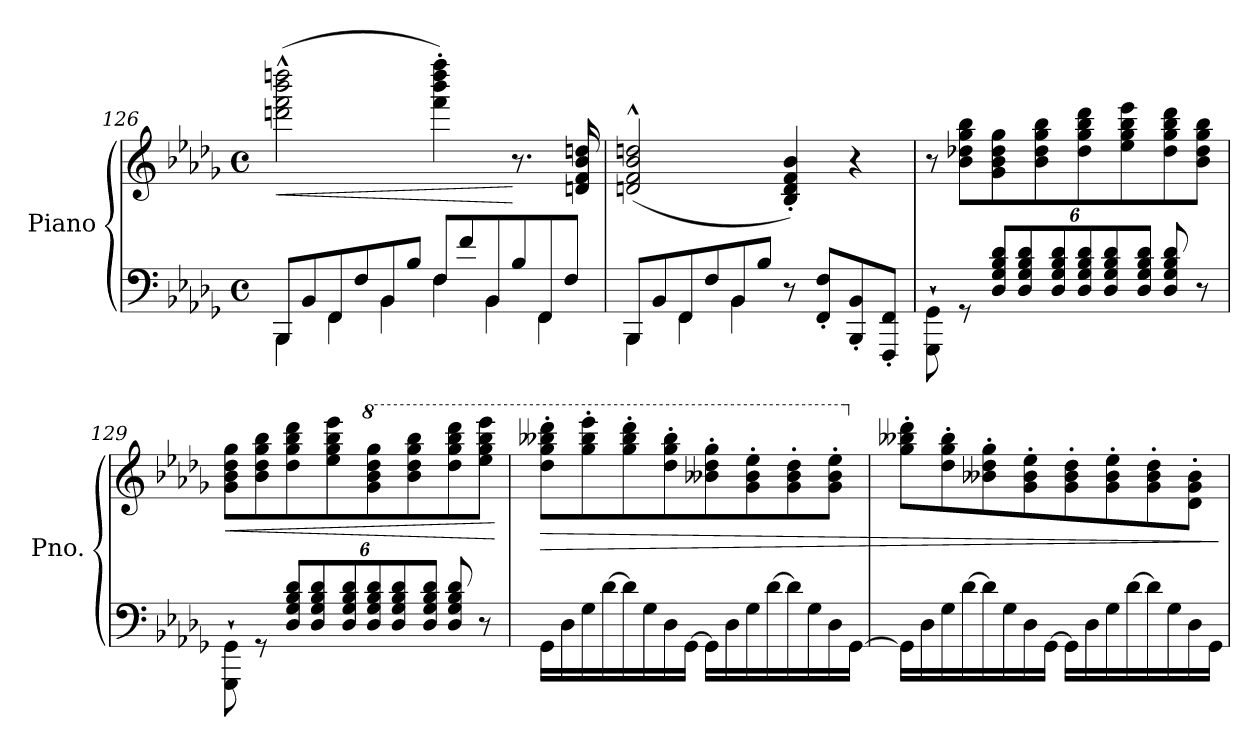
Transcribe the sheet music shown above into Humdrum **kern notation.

**kern	**kern	**dynam
*part1	*part1	*part1
*staff2	*staff1	*staff1/2
*I"Piano	*	*
*I'Pno.	*	*
!!LO:LB:g=z
*clefF4	*clefG2	*
*k[b-e-a-d-g-]	*k[b-e-a-d-g-]	*
*M4/4	*M4/4	*
*met(c)	*met(c)	*
*Xtuplet	*	*
=126	=126	=126
*^	*	*
!	!	!	!LO:HP:b
12BBB-/L	6BBB-\	(2dddn\^^ 2fff\^^ 2bbb-\^^ 2ddddn\^^	<
12BB-/	.	.	.
12FF/	6FF\	.	.
12F/	.	.	.
12BB-/	6BB-\	.	.
12B-/J	.	.	.
12F/L	6F\	4fff\' 4bbb-\' 4dddd\' 4ffff\')	.
12f/	.	.	.
12BB-/	6BB-\	.	.
12B-/	.	8.r	[
12FF/	6FF\	.	.
12F/J	.	.	.
.	.	16dn/ 16f/ 16b-/ 16ddn/	.
=127	=127	=127	=127
12BBB-/L	6BBB-\	(2dn/^^ 2f/^^ 2b-/^^ 2ddn/^^	.
12BB-/	.	.	.
12FF/	6FF\	.	.
12F/	.	.	.
12BB-/	6BB-\	.	.
12B-/J	.	.	.
8r	2ryy	4B-/' 4d/' 4f/' 4b-/')	.
8FF/' 8F/'L	.	.	.
8BBB-/' 8BB-/'	.	4r	.
8FFF/' 8FF/'J	.	.	.
*v	*v	*	*
=128	=128	=128
8GGG-\` 8GG-\`	8r	.
8rGG	8b-\ 8dd-X\ 8gg-\ 8bb-\L	.
*tuplet	*	*
*Xbrackettup	*	*
12D-/ 12G-/ 12B-/ 12d-/L	8g-\ 8b-\ 8dd-\ 8gg-\	.
12D-/ 12G-/ 12B-/ 12d-/	.	.
.	8b-\ 8dd-\ 8gg-\ 8bb-\	.
12D-/ 12G-/ 12B-/ 12d-/	.	.
12D-/ 12G-/ 12B-/ 12d-/	8dd-\ 8gg-\ 8bb-\ 8ddd-\	.
12D-/ 12G-/ 12B-/ 12d-/	.	.
.	8ee-\ 8gg-\ 8bb-\ 8eee-\	.
12D-/ 12G-/ 12B-/ 12d-/J	.	.
8D-/ 8G-/ 8B-/ 8d-/	8dd-\ 8gg-\ 8bb-\ 8ddd-\	.
8r	8b-\ 8dd-\ 8gg-\ 8bb-\J	.
=129	=129	=129
!	!	!LO:HP:b
8GGG-\` 8GG-\`	8g-\ 8b-\ 8dd-\ 8gg-\L	<
8rGG	8b-\ 8dd-\ 8gg-\ 8bb-\	.
12D-/ 12G-/ 12B-/ 12d-/L	8dd-\ 8gg-\ 8bb-\ 8ddd-\	.
12D-/ 12G-/ 12B-/ 12d-/	.	.
.	8ee-\ 8gg-\ 8bb-\ 8eee-\	.
12D-/ 12G-/ 12B-/ 12d-/	.	.
*	*8va	*
12D-/ 12G-/ 12B-/ 12d-/	8gg-\ 8bb-\ 8ddd-\ 8ggg-\	.
12D-/ 12G-/ 12B-/ 12d-/	.	.
.	8bb-\ 8ddd-\ 8ggg-\ 8bbb-\	.
12D-/ 12G-/ 12B-/ 12d-/J	.	.
8D-/ 8G-/ 8B-/ 8d-/	8ddd-\ 8ggg-\ 8bbb-\ 8dddd-\	.
8r	8eee-\ 8ggg-\ 8bbb-\ 8eeee-\J	.
.	.	[
!!LO:LB:g=z
=130	=130	=130
!	!	!LO:HP:b
16GG-\LL	8ddd-\' 8ggg-\' 8bbb--X\' 8dddd-\'L	>
16D-\	.	.
16G-\	8ggg-\' 8bbb--\' 8eeee-\'	.
[16d-\	.	.
16d-\]	8ggg-\' 8bbb--\' 8dddd-\'	.
16G-\	.	.
16D-\	8ddd-\' 8ggg-\' 8bbb--\'	.
[16GG-\JJ	.	.
16GG-\LL]	8bb--X\' 8ddd-\' 8ggg-\'	.
16D-\	.	.
16G-\	8gg-\' 8bb--\' 8eee-\'	.
[16d-\	.	.
16d-\]	8gg-\' 8bb--\' 8ddd-\'	.
16G-\	.	.
16D-\	8gg-\' 8bb--\' 8eee-\'J	.
[16GG-\JJ	.	.
=131	=131	=131
*	*X8va	*
16GG-\LL]	8gg-\' 8bb--X\' 8ddd-\'L	.
16D-\	.	.
16G-\	8dd-\' 8gg-\' 8bb--\'	.
[16d-\	.	.
16d-\]	8b--X\' 8dd-\' 8gg-\'	.
16G-\	.	.
16D-\	8g-\' 8b--\' 8ee-\'	.
[16GG-\JJ	.	.
16GG-\LL]	8g-\' 8b--\' 8dd-\'	.
16D-\	.	.
16G-\	8g-\' 8b--\' 8ee-\'	.
[16d-\	.	.
16d-\]	8g-\' 8b--\' 8dd-\'	.
16G-\	.	.
16D-\	8d-\' 8g-\' 8b--\'J	.
16GG-\JJ	.	.
.	.	]
=	=	=
*-	*-	*-
